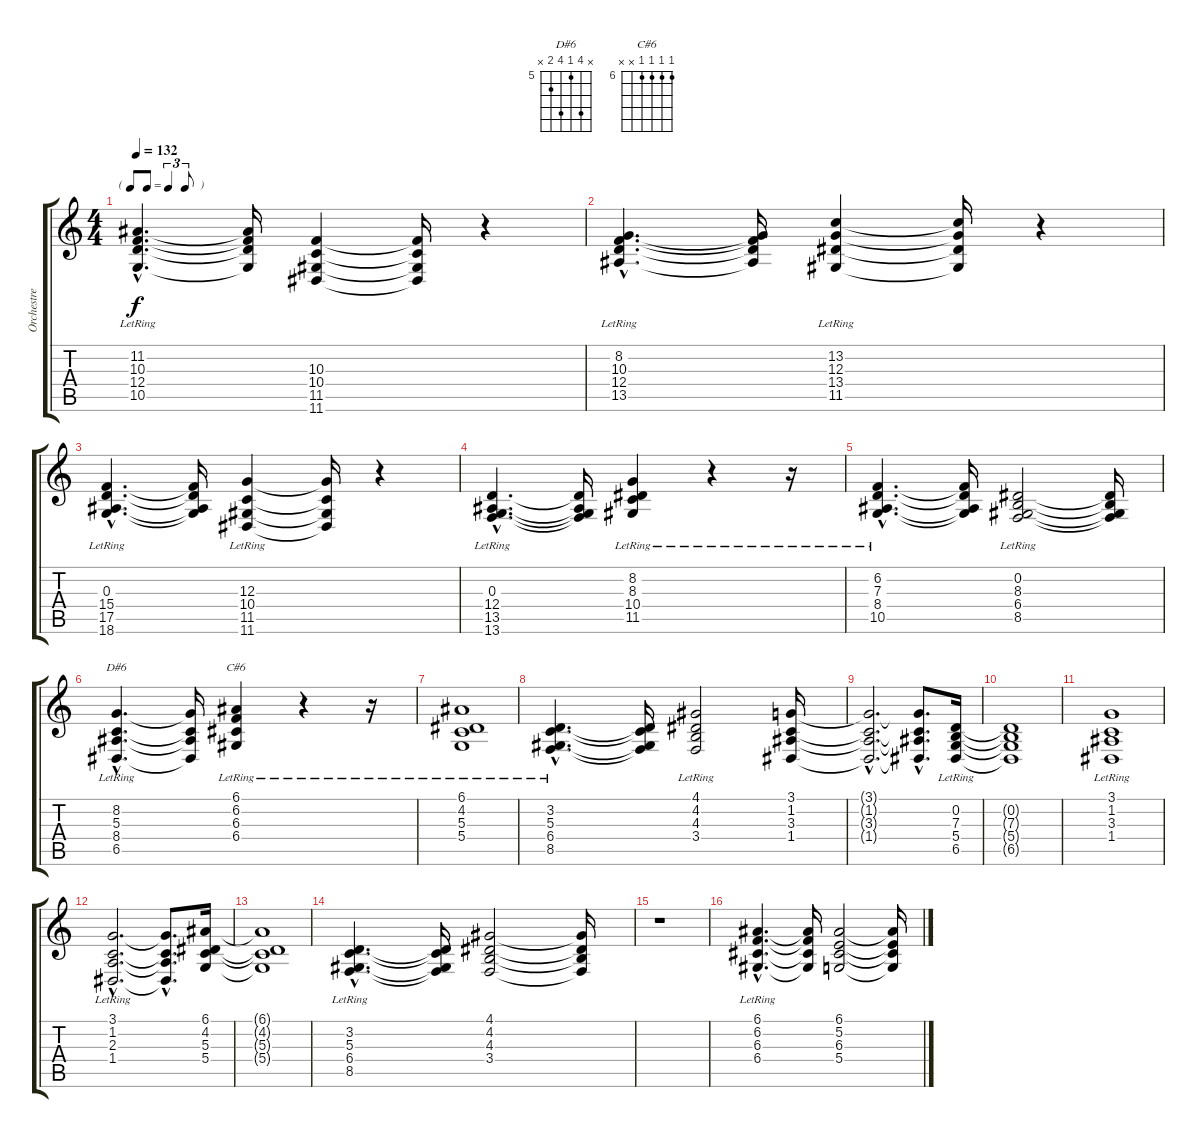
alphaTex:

\track ("Orchestre" "Orchestre") {instrument synthstrings1}
\staff {score tabs}
\tuning (E4 B3 G3 D3 A2 E2) {hide}
\chord ("D#6" x 8 5 8 6 x) {firstfret 5}
\chord ("C#6" 6 6 6 6 x x) {firstfret 6}
\ts (4 4)
\tf triplet8th
\tempo 132
\clef g2
\ks c
(11.2{hac} 10.3{hac} 12.4{hac} 10.5{hac lr}).4{d dy f} (11.2{t} 10.3{t} 12.4{t} 10.5{t}).16 (10.3 10.4 11.5 11.6).4 (10.3{t} 10.4{t} 11.5{t} 11.6{t}).16 r.4 |
(8.2{hac} 10.3{hac} 12.4{hac} 13.5{hac lr}).4{d} (8.2{t} 10.3{t} 12.4{t} 13.5{t}).16 (13.2 12.3 13.4 11.5{lr}).4 (13.2{t} 12.3{t} 13.4{t} 11.5{t}).16 r.4 |
(0.3{hac} 15.4{hac} 17.5{hac} 18.6{hac lr}).4{d} (0.3{t} 15.4{t} 17.5{t} 18.6{t}).16 (12.3 10.4 11.5 11.6{lr}).4 (12.3{t} 10.4{t} 11.5{t} 11.6{t}).16 r.4 |
(0.3{hac} 12.4{hac} 13.5{hac} 13.6{hac lr}).4{d} (0.3{t} 12.4{t} 13.5{t} 13.6{t}).16 (8.2 8.3 10.4 11.5{lr}).4 r.4 r.16 |
(6.2{hac} 7.3{hac} 8.4{hac} 10.5{hac lr}).4{d} (6.2{t} 7.3{t} 8.4{t} 10.5{t}).16 (0.2 8.3 6.4 8.5{lr}).2 (0.2{t} 8.3{t} 6.4{t} 8.5{t}).16 |
(8.2{hac} 5.3{hac} 8.4{hac} 6.5{hac lr}).4{d ch "D#6"} (8.2{t} 5.3{t} 8.4{t} 6.5{t}).16 (6.1 6.2 6.3 6.4{lr}).4{ch "C#6"} r.4 r.16 |
(6.1 4.2 5.3 5.4{lr}).1 |
(3.2{hac} 5.3{hac} 6.4{hac} 8.5{hac lr}).4{d} (3.2{t} 5.3{t} 6.4{t} 8.5{t}).16 (4.1 4.2 4.3 3.4{lr}).2 (3.1 1.2 3.3 1.4).16 |
(3.1{hac t} 1.2{hac t} 3.3{hac t} 1.4{hac t}).2{d} (3.1{hac t} 1.2{hac t} 3.3{hac t} 1.4{hac t}).8{d} (0.2 7.3 5.4 6.5{lr}).16 |
(0.2{t} 7.3{t} 5.4{t} 6.5{t}).1 |
(3.1 1.2 3.3 1.4{lr}).1 |
(3.1{hac} 1.2{hac} 2.3{hac} 1.4{hac lr}).2{d} (3.1{hac t} 1.2{hac t} 2.3{hac t} 1.4{hac t}).8{d} (6.1 4.2 5.3 5.4).16 |
(6.1{t} 4.2{t} 5.3{t} 5.4{t}).1 |
(3.2{hac} 5.3{hac} 6.4{hac} 8.5{hac lr}).4{d} (3.2{t} 5.3{t} 6.4{t} 8.5{t}).16 (4.1 4.2 4.3 3.4).2 (4.1{t} 4.2{t} 4.3{t} 3.4{t}).16 |
r.1 |
(6.1{hac} 6.2{hac} 6.3{hac} 6.4{hac lr}).4{d} (6.1{t} 6.2{t} 6.3{t} 6.4{t}).16 (6.1 5.2 6.3 5.4).2 (6.1{t} 5.2{t} 6.3{t} 5.4{t}).16
